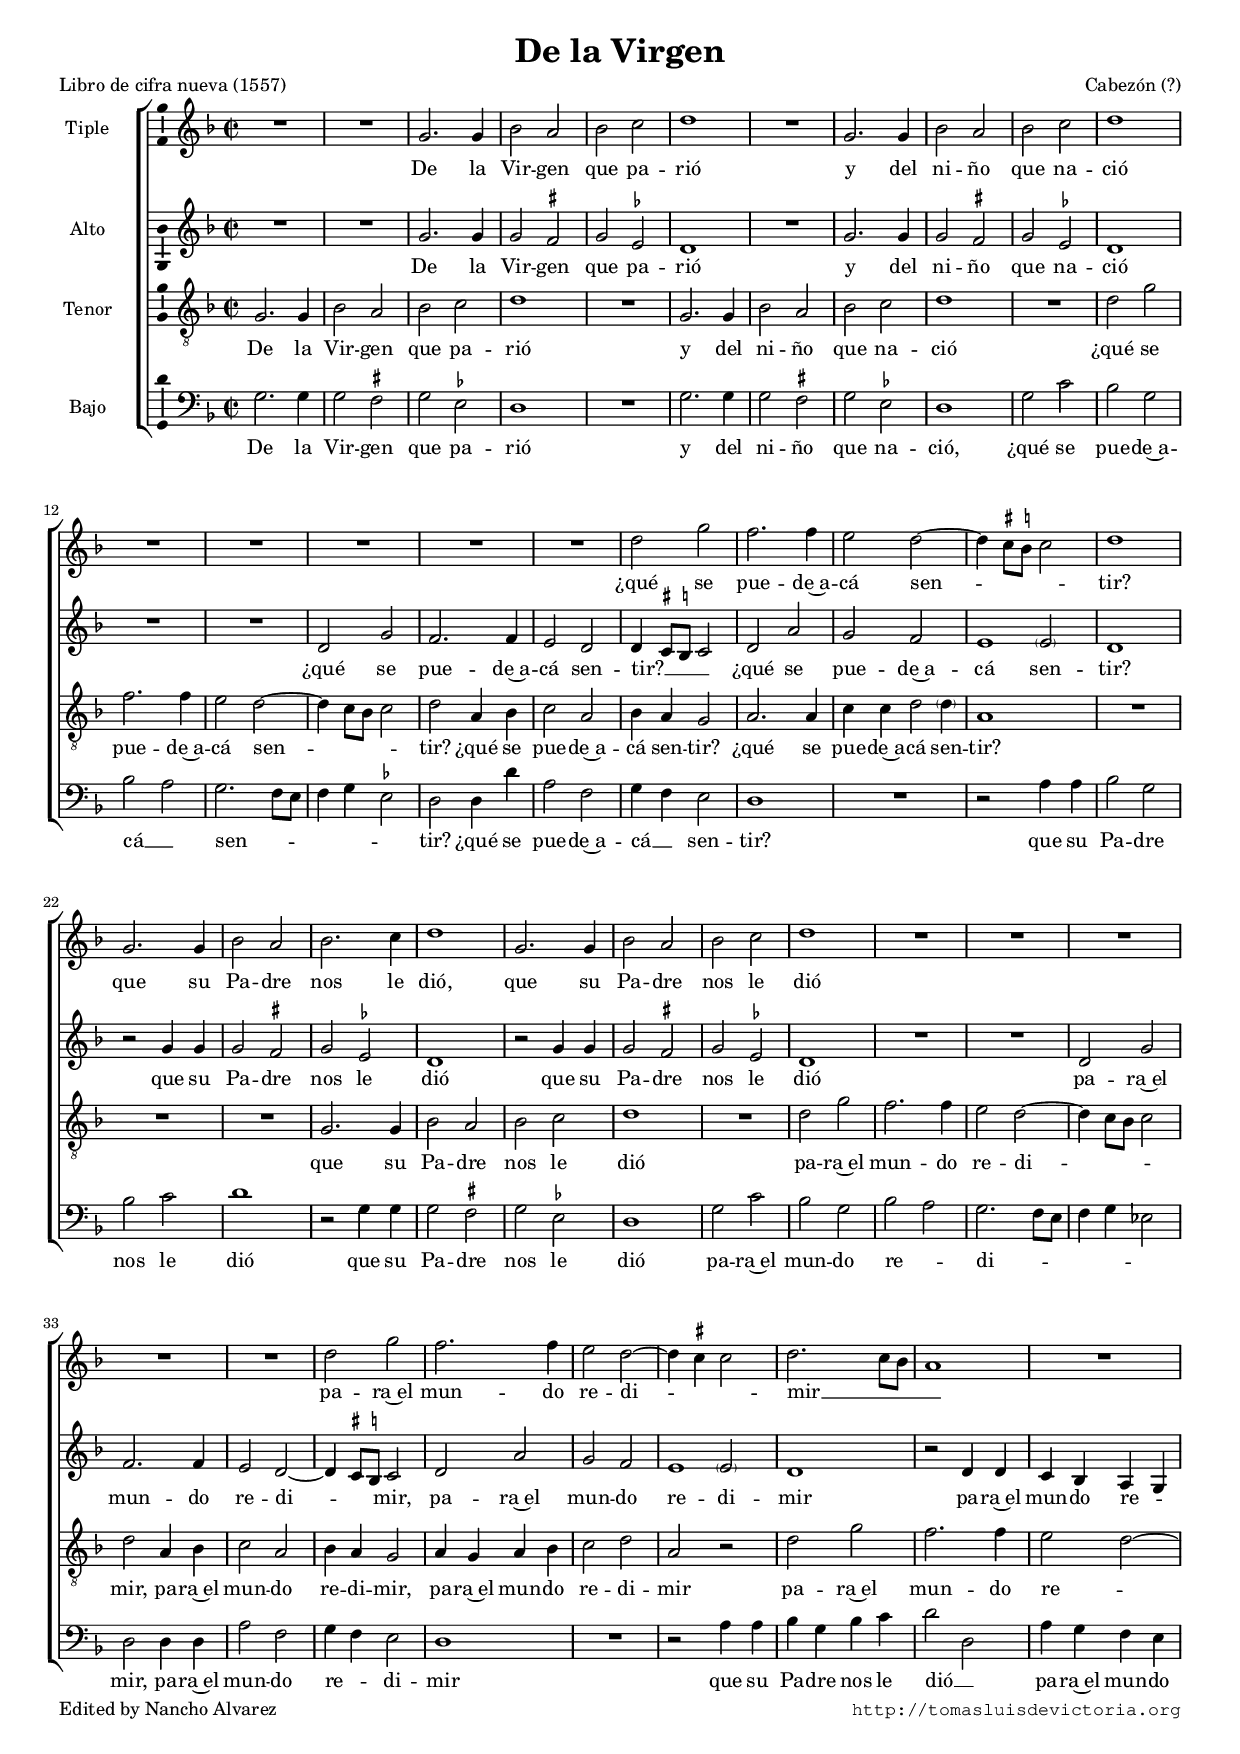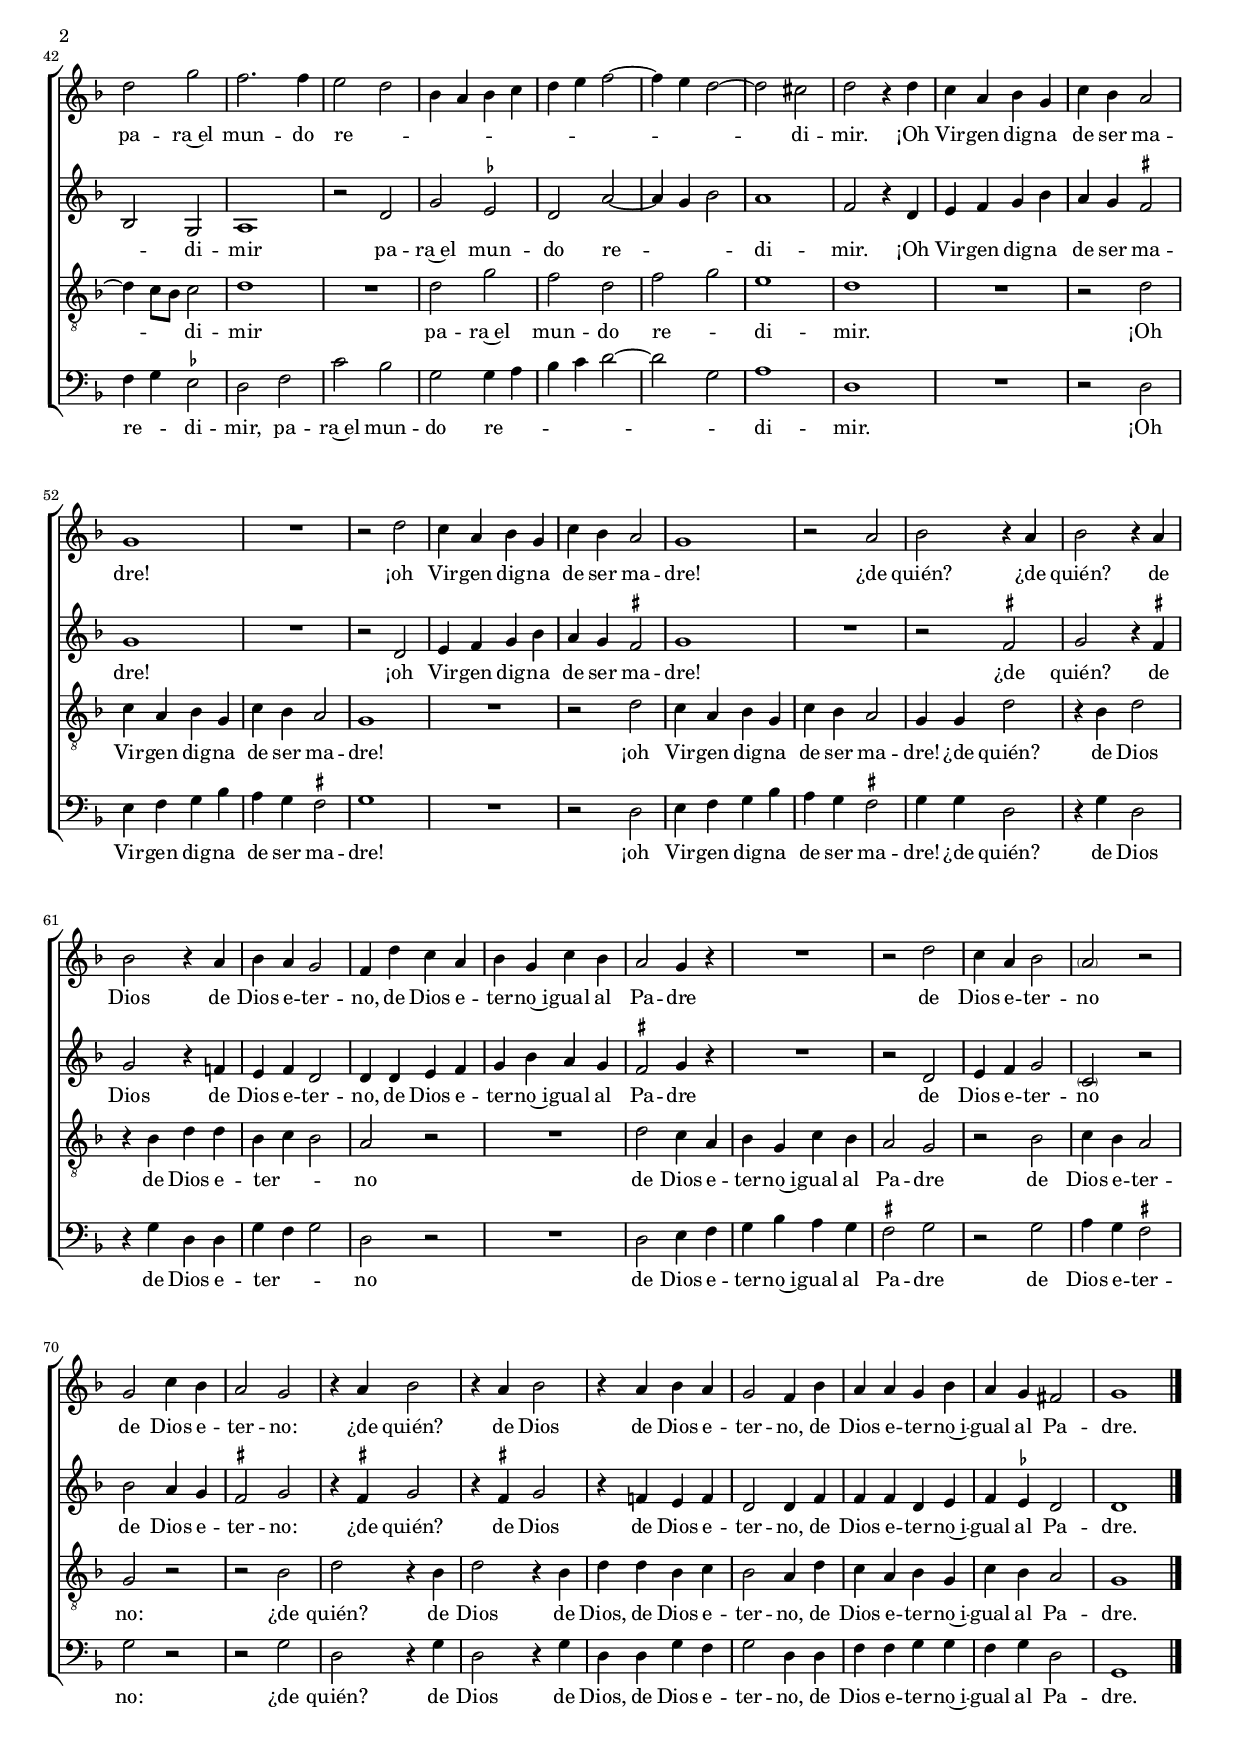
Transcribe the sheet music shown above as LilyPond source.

\version "2.11.22"

#(set-default-paper-size "a4")
#(set-global-staff-size 16)
#(ly:set-option 'point-and-click #f)

ss=\once \set suggestAccidentals = ##t


\header {
	title=\markup{\bigger "De la Virgen"}
	composer="Cabezón (?)" 
	poet="Libro de cifra nueva (1557)"
	%opus="(-)"
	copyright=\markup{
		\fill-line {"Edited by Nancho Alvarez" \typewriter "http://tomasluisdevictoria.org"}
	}
%	tagline=""
}

global={\key f \major \time 2/2 \skip 1*78 \bar "|." }


cantus={
	R1*4/4 |
	R1*4/4 |
	g'2. g'4 |
	bes'2 a' |
%5
	bes' c'' |
	d''1 |
	R1*4/4 |
	g'2. g'4 |
	bes'2 a' |
%10
	bes' c'' |
	d''1 |
	R1*4/4 |
	R1*4/4 |
	R1*4/4 |
%15
	R1*4/4 |
	R1*4/4 |
	d''2 g'' |
	f''2. f''4 |
	e''2 d'' ~ |
%20
	d''4 \ss cis''8 \ss b' cis''2 |
	d''1 |
	g'2. g'4 |
	bes'2 a' |
	bes'2. c''4 |
%25
	d''1 |
	g'2. g'4 |
	bes'2 a' |
	bes' c'' |
	d''1 |
%30
	R1*4/4 |
	R1*4/4 |
	R1*4/4 |
	R1*4/4 |
	R1*4/4 |
%35
	d''2 g'' |
	f''2. f''4 |
	e''2 d'' ~ |
	d''4 \ss cis'' cis''2 |
	d''2. c''8 bes' |
%40
	a'1 |
	R1*4/4 |
	d''2 g'' |
	f''2. f''4 |
	e''2 d'' |
%45
	bes'4 a' bes' c'' |
	d'' e'' f''2 ~ |
	f''4 e'' d''2 ~ |
	d'' cis'' |
	d'' r4 d'' |
%50
	c'' a' bes' g' |
	c'' bes' a'2 |
	g'1 |
	R1*4/4 |
	r2 d'' |
%55
	c''4 a' bes' g' |
	c'' bes' a'2 |
	g'1 |
	r2 a' |
	bes' r4 a' |
%60
	bes'2 r4 a' |
	bes'2 r4 a' |
	bes' a' g'2 |
	f'4 d'' c'' a' |
	bes' g' c'' bes' |
%65
	a'2 g'4 r |
	R1*4/4 |
	r2 d'' |
	c''4 a' bes'2 |
	<\parenthesize a' > r |
%70
	g' c''4 bes' |
	a'2 g' |
	r4 a' bes'2 |
	r4 a' bes'2 |
	r4 a' bes' a' |
%75
	g'2 f'4 bes' |
	a' a' g' bes' |
	a' g' fis'2 |
	g'1 
}

altus={
	R1*4/4 |
	R1*4/4 |
	g'2. g'4 |
	g'2 \ss fis' |
%5
	g' \ss ees' |
	d'1 |
	R1*4/4 |
	g'2. g'4 |
	g'2 \ss fis' |
%10
	g' \ss ees' |
	d'1 |
	R1*4/4 |
	R1*4/4 |
	d'2 g' |
%15
	f'2. f'4 |
	e'2 d' |
	d'4 \ss cis'8 \ss b cis'2 |
	d' a' |
	g' f' |
%20
	e'1*1/2 <\parenthesize e'>2 |
	d'1 |
	r2 g'4 g' |
	g'2 \ss fis' |
	g' \ss ees' |
%25
	d'1 |
	r2 g'4 g' |
	g'2 \ss fis' |
	g' \ss ees' |
	d'1 |
%30
	R1*4/4 |
	R1*4/4 |
	d'2 g' |
	f'2. f'4 |
	e'2 d' ~ |
%35
	d'4 \ss cis'8 \ss b cis'2 |
	d' a' |
	g' f' |
	e'1*1/2 <\parenthesize e'>2  |
	d'1 |
%40
	r2 d'4 d' |
	c' bes a g |
	bes2 g |
	a1 |
	r2 d' |
%45
	g' \ss ees' |
	d' a' ~ |
	a'4 g' bes'2 |
	a'1 |
	f'2 r4 d' |
%50
	e' f' g' bes' |
	a' g' \ss fis'2 |
	g'1 |
	R1*4/4 |
	r2 d' |
%55
	e'4 f' g' bes' |
	a' g' \ss fis'2 |
	g'1 |
	R1*4/4 |
	r2 \ss fis' |
%60
	g' r4 \ss fis' |
	g'2 r4 f'! |
	e' f' d'2 |
	d'4 d' e' f' |
	g' bes' a' g' |
%65
	\ss fis'2 g'4 r |
	R1*4/4 |
	r2 d' |
	e'4 f' g'2 |
	<\parenthesize c'> r |
%70
	bes' a'4 g' |
	\ss fis'2 g' |
	r4 \ss fis' g'2 |
	r4 \ss fis' g'2 |
	r4 f'! e' f' |
%75
	d'2 d'4 f' |
	f' f' d' e' |
	f' \ss ees' d'2 |
	d'1
}

tenor={
	g2. g4 |
	bes2 a |
	bes c' |
	d'1 |
%5
	R1*4/4 |
	g2. g4 |
	bes2 a |
	bes c' |
	d'1 |
%10
	R1*4/4 |
	d'2 g' |
	f'2. f'4 |
	e'2 d' ~ |
	d'4 c'8 bes c'2 |
%15
	d' a4 bes |
	c'2 a |
	bes4 a g2 |
	a2. a4 |
	c' c' d'2*1/2 <\parenthesize d'>4 |
%20
	a1 |
	R1*4/4 |
	R1*4/4 |
	R1*4/4 |
	g2. g4 |
%25
	bes2 a |
	bes c' |
	d'1 |
	R1*4/4 |
	d'2 g' |
%30
	f'2. f'4 |
	e'2 d' ~ |
	d'4 c'8 bes c'2 |
	d' a4 bes |
	c'2 a |
%35
	bes4 a g2 |
	a4 g a bes |
	c'2 d' |
	a r |
	d' g' |
%40
	f'2. f'4 |
	e'2 d' ~ |
	d'4 c'8 bes c'2 |
	d'1 |
	R1*4/4 |
%45
	d'2 g' |
	f' d' |
	f' g' |
	e'1 |
	d' |
%50
	R1*4/4 |
	r2 d' |
	c'4 a bes g |
	c' bes a2 |
	g1 |
%55
	R1*4/4 |
	r2 d' |
	c'4 a bes g |
	c' bes a2 |
	g4 g d'2 |
%60
	r4 bes d'2 |
	r4 bes d' d' |
	bes c' bes2 |
	a r |
	R1*4/4 |
%65
	d'2 c'4 a |
	bes g c' bes |
	a2 g |
	r bes |
	c'4 bes a2 |
%70
	g r |
	r bes |
	d' r4 bes |
	d'2 r4 bes |
	d' d' bes c' |
%75
	bes2 a4 d' |
	c' a bes g |
	c' bes a2 |
	g1
}

bassus={
	g2. g4 |
	g2 \ss fis |
	g \ss ees |
	d1 |
%5
	R1*4/4 |
	g2. g4 |
	g2 \ss fis |
	g \ss ees |
	d1 |
%10
	g2 c' |
	bes g |
	bes a |
	g2. f8 e |
	f4 g \ss ees2 |
%15
	d d4 d' |
	a2 f |
	g4 f e2 |
	d1 |
	R1*4/4 |
%20
	r2 a4 a |
	bes2 g |
	bes c' |
	d'1 |
	r2 g4 g |
%25
	g2 \ss fis |
	g \ss ees |
	d1 |
	g2 c' |
	bes g |
%30
	bes a |
	g2. f8 e |
	f4 g ees2 |
	d d4 d |
	a2 f |
%35
	g4 f e2 |
	d1 |
	R1*4/4 |
	r2 a4 a |
	bes g bes c' |
%40
	d'2 d |
	a4 g f e |
	f g \ss ees2 |
	d f |
	c' bes |
%45
	g g4 a |
	bes c' d'2 ~ |
	d' g |
	a1 |
	d |
%50
	R1*4/4 |
	r2 d |
	e4 f g bes |
	a g \ss fis2 |
	g1 |
%55
	R1*4/4 |
	r2 d |
	e4 f g bes |
	a g \ss fis2 |
	g4 g d2 |
%60
	r4 g d2 |
	r4 g d d |
	g f g2 |
	d r |
	R1*4/4 |
%65
	d2 e4 f |
	g bes a g |
	\ss fis2 g |
	r g |
	a4 g \ss fis2 |
%70
	g r |
	r g |
	d r4 g |
	d2 r4 g |
	d d g f |
%75
	g2 d4 d |
	f f g g |
	f g d2 |
	g,1
}


textocantus=\lyricmode{
De la Vir -- gen que pa -- rió
y del ni -- ño que na -- ció
¿qué se pue -- de~a -- cá sen -- _ _ _ _ tir?
que su Pa -- dre nos le dió,
que su Pa -- dre nos le dió
pa -- ra~el mun -- do re -- di -- _ _ _ mir __ _ _ _ 
pa -- ra~el mun -- do re -- _ _ _ _ _ _ _ _ _ _ _ _ di -- mir.
¡Oh Vir -- gen dig -- na de ser ma -- dre!
¡oh Vir -- gen dig -- na de ser ma -- dre!
¿de quién?
¿de quién?
de Dios
de Dios e -- ter -- no,
de Dios e -- ter -- no~i -- gual al Pa -- dre
de Dios e -- ter -- no
de Dios e -- ter -- no:
¿de quién?
de Dios
de Dios e -- ter -- no,
de Dios e -- ter -- no~i -- gual al Pa -- dre.
}

textoaltus=\lyricmode{
De la Vir -- gen que pa -- rió
y del ni -- ño que na -- ció
¿qué se pue -- de~a -- cá sen -- tir? __ _ _ _ 
¿qué se pue -- de~a -- cá sen -- tir?
que su Pa -- dre nos le dió
que su Pa -- dre nos le dió
pa -- ra~el mun -- do re -- di -- _ _ _ mir,
pa -- ra~el mun -- do re -- di -- mir
pa -- ra~el mun -- do re -- _ _ di -- mir
pa -- ra~el mun -- do re -- _ _ _ di -- mir.
¡Oh Vir -- gen dig -- na de ser ma -- dre!
¡oh Vir -- gen dig -- na de ser ma -- dre!
¿de quién?
de Dios
de Dios e -- ter -- no,
de Dios e -- ter -- no~i -- gual al Pa -- dre
de Dios e -- ter -- no
de Dios e -- ter -- no:
¿de quién?
de Dios
de Dios e -- ter -- no,
de Dios e -- ter -- no~i -- gual al Pa -- dre.
}

textotenor=\lyricmode{
De la Vir -- gen que pa -- rió
y del ni -- ño que na -- ció
¿qué se pue -- de~a -- cá sen -- _ _ _ _ tir?
¿qué se pue -- de~a -- cá sen -- tir?
¿qué se pue -- de~a -- cá sen -- tir?
que su Pa -- dre nos le dió
pa -- ra~el mun -- do re -- di -- _ _ _ _ mir,
pa -- ra~el mun -- do re -- di -- mir,
pa -- ra~el mun -- do re -- di -- mir
pa -- ra~el mun -- do re -- _ _ _ _ di -- mir
pa -- ra~el mun -- do re -- _ di -- mir.
¡Oh Vir -- gen dig -- na de ser ma -- dre!
¡oh Vir -- gen dig -- na de ser ma -- dre!
¿de quién?
de Dios
de Dios e -- ter -- _ _ no
de Dios e -- ter -- no~i -- gual al Pa -- dre
de Dios e -- ter -- no:
¿de quién?
de Dios
de Dios,
de Dios e -- ter -- no,
de Dios e -- ter -- no~i -- gual al Pa -- dre.
}

textobassus=\lyricmode{
De la Vir -- gen que pa -- rió
y del ni -- ño que na -- ció,
¿qué se pue -- de~a -- cá __ _ sen -- _ _ _ _ _ tir?
¿qué se pue -- de~a -- cá __ _ sen -- tir?
que su Pa -- dre nos le dió
que su Pa -- dre nos le dió
pa -- ra~el mun -- do re -- _ di -- _ _ _ _ _ mir,
pa -- ra~el mun -- do re -- _ di -- mir
que su Pa -- dre nos le dió __ _
pa -- ra~el mun -- do re -- _ di -- mir,
pa -- ra~el mun -- do re -- _ _ _ _ _ _ di -- mir.
¡Oh Vir -- gen dig -- na de ser ma -- dre!
¡oh Vir -- gen dig -- na de ser ma -- dre!
¿de quién?
de Dios
de Dios e -- ter -- _ _ no
de Dios e -- ter -- no~i -- gual al Pa -- dre
de Dios e -- ter -- no:
¿de quién?
de Dios
de Dios,
de Dios e -- ter -- no,
de Dios e -- ter -- no~i -- gual al Pa -- dre.
}



\score {
\new ChoirStaff<<

	\new Staff <<\global
	\new Voice="v1" {
		\set Staff.instrumentName="Tiple " 
		\clef "treble"
		\cantus }
	\new Lyrics \lyricsto "v1" {\textocantus }
	>>

	
	\new Staff << \global
	\new Voice="v2" {
		\set Staff.instrumentName="Alto "
		\clef "treble" 
		\altus}
	\new Lyrics \lyricsto "v2" {\textoaltus }
	>>

	
	\new Staff <<\global
	\new Voice="v3" {
		\set Staff.instrumentName="Tenor "
		\clef "G_8"
		\tenor }
	\new Lyrics \lyricsto "v3" {\textotenor }
	>>
	

	\new Staff <<\global
	\new Voice="v4" {
		\set Staff.instrumentName="Bajo "
		\clef "bass" 
		\bassus }
	\new Lyrics \lyricsto "v4" {\textobassus}
	>>
	
>>

\layout{ 
	%\context {\Lyrics \override VerticalAxisGroup #'minimum-Y-extent = #'(-0 . 0) }
	\context {\Score \override BarNumber #'padding = #2 }
	%\context {\Lyrics \override LyricText #'font-size = #2 }
	\context {\Voice 
		melismaBusyProperties = #'() 
	}
	%\context { \RemoveEmptyStaffContext }
	\context {\Staff \consists Ambitus_engraver 
			\override LigatureBracket #'padding = #1
	}
}

%\midi {}

}


\paper{
	system-count=8
	line-width=19.0\cm
	ragged-last-bottom = ##f
	between-system-padding = 0
	head-separation = 1\mm
	foot-separation = 1\mm 

}
